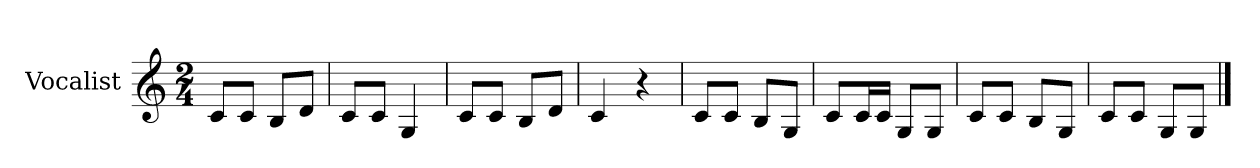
**kern
*part1
*staff1
*I"Vocalist
*k[]
*C:
*M2/4
=1
8cL
8cJ
8BL
8dJ
=2
8cL
8cJ
4G
=3
8cL
8cJ
8BL
8dJ
=4
4c
4r
=5
8cL
8cJ
8BL
8GJ
=6
8cL
16cL
16cJJ
8GL
8GJ
=7
8cL
8cJ
8BL
8GJ
=8
8cL
8cJ
8GL
8GJ
==
*-
